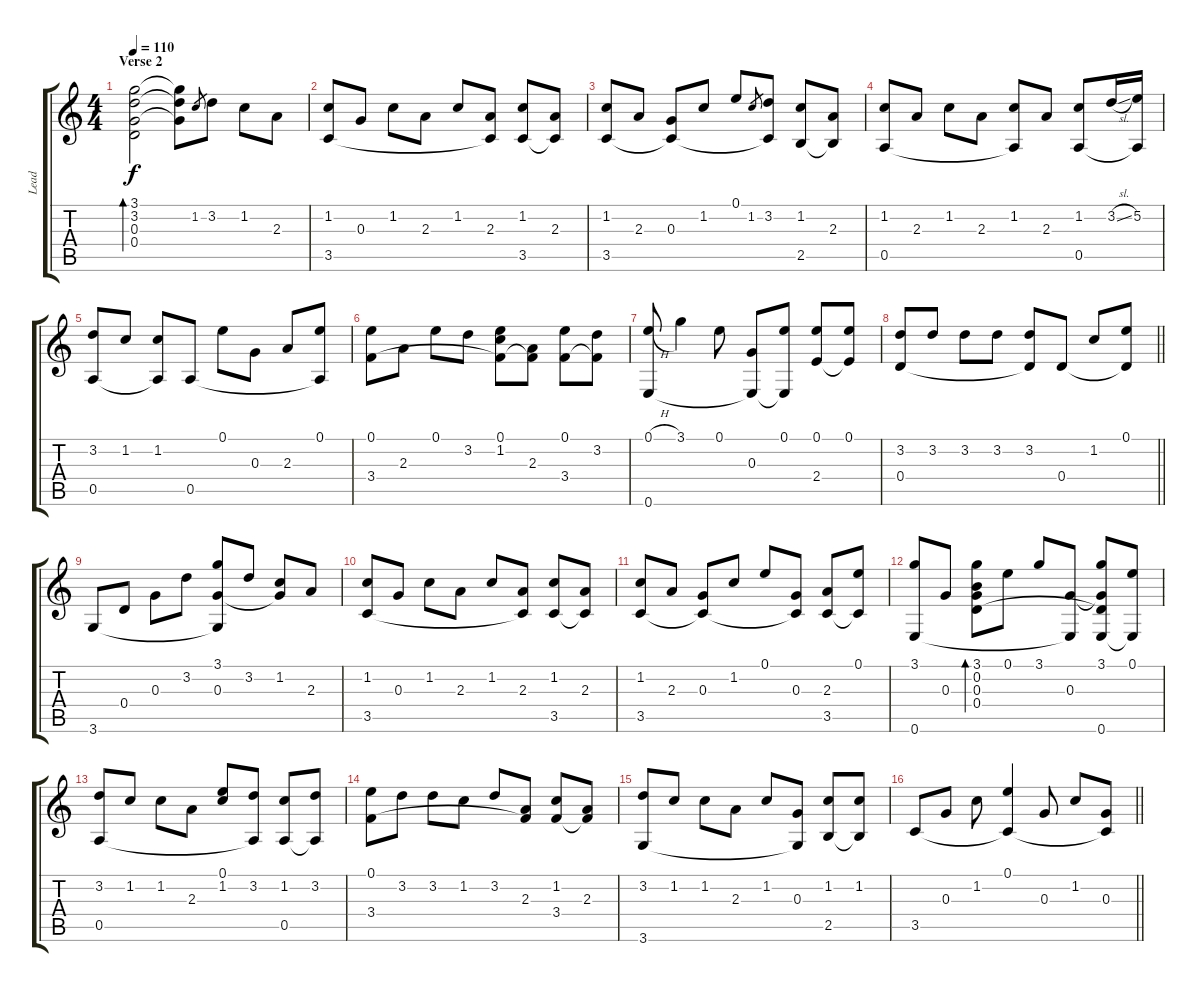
\track ("Lead" "Lead") {instrument acousticguitarnylon}
\staff {score tabs}
\tuning (E4 B3 G3 D3 A2 E2) {hide}
\ts (4 4)
\section ("" "Verse 2")
\tempo 110
\clef g2
\ks c
(3.1 3.2 0.3 0.4).2{bd 480 dy f} (3.1{t} 3.2{t} 0.3{t}).8 1.2.8{gr} 3.2.8 1.2.8 2.3.8 |
(1.2 3.5).8 0.3.8 1.2.8 2.3.8 1.2.8 (2.3 3.5{t}).8 (1.2 3.5).8 (2.3 3.5{t}).8 |
(1.2 3.5).8 2.3.8 (0.3 3.5{t}).8 1.2.8 0.1.8 1.2.8{gr} (3.2 3.5{t}).8 (1.2 2.5).8 (2.3 2.5{t}).8 |
(1.2 0.5).8 2.3.8 1.2.8 2.3.8 (1.2 0.5{t}).8 2.3.8 (1.2 0.5).8 3.2{sl}.16 (5.2 0.5{t}).16 |
(3.2 0.5).8 1.2.8 (1.2 0.5{t}).8 0.5.8 0.1.8 0.3.8 2.3.8 (0.1 0.5{t}).8 |
(0.1 3.4).8 2.3.8 0.1.8 3.2.8 (0.1 1.2 3.4{t}).8 (2.3 3.4{t}).8 (0.1 3.4).8 (3.2 3.4{t}).8 |
(0.1{h} 0.6).8 3.1.4 0.1.8 (0.3 0.6{t}).8 (0.1 0.6{t}).8 (0.1 2.4).8 (0.1 2.4{t}).8 |
\barLineRight lightlight
(3.2 0.4).8 3.2.8 3.2.8 3.2.8 (3.2 0.4{t}).8 0.4.8 1.2.8 (0.1 0.4{t}).8 |
3.6.8 0.4.8 0.3.8 3.2.8 (3.1 0.3 3.6{t}).8 3.2.8 (1.2 0.3{t}).8 2.3.8 |
(1.2 3.5).8 0.3.8 1.2.8 2.3.8 1.2.8 (2.3 3.5{t}).8 (1.2 3.5).8 (2.3 3.5{t}).8 |
(1.2 3.5).8 2.3.8 (0.3 3.5{t}).8 1.2.8 0.1.8 (0.3 3.5{t}).8 (2.3 3.5).8 (0.1 3.5{t}).8 |
(3.1 0.6).8 0.3.8 (3.1 0.2 0.3 0.4).8{bd 480} 0.1.8 3.1.8 (0.3 0.6{t}).8 (3.1 0.3{t} 0.4{t} 0.6).8 (0.1 0.6{t}).8 |
(3.2 0.5).8 1.2.8 1.2.8 2.3.8 (0.1 1.2).8 (3.2 0.5{t}).8 (1.2 0.5).8 (3.2 0.5{t}).8 |
(0.1 3.4).8 3.2.8 3.2.8 1.2.8 3.2.8 (2.3 3.4{t}).8 (1.2 3.4).8 (2.3 3.4{t}).8 |
(3.2 3.6).8 1.2.8 1.2.8 2.3.8 1.2.8 (0.3 3.6{t}).8 (1.2 2.5).8 (1.2 2.5{t}).8 |
\barLineRight lightlight
3.5.8 0.3.8 1.2.8 (0.1 3.5{t}).4 0.3.8 1.2.8 (0.3 3.5{t}).8
